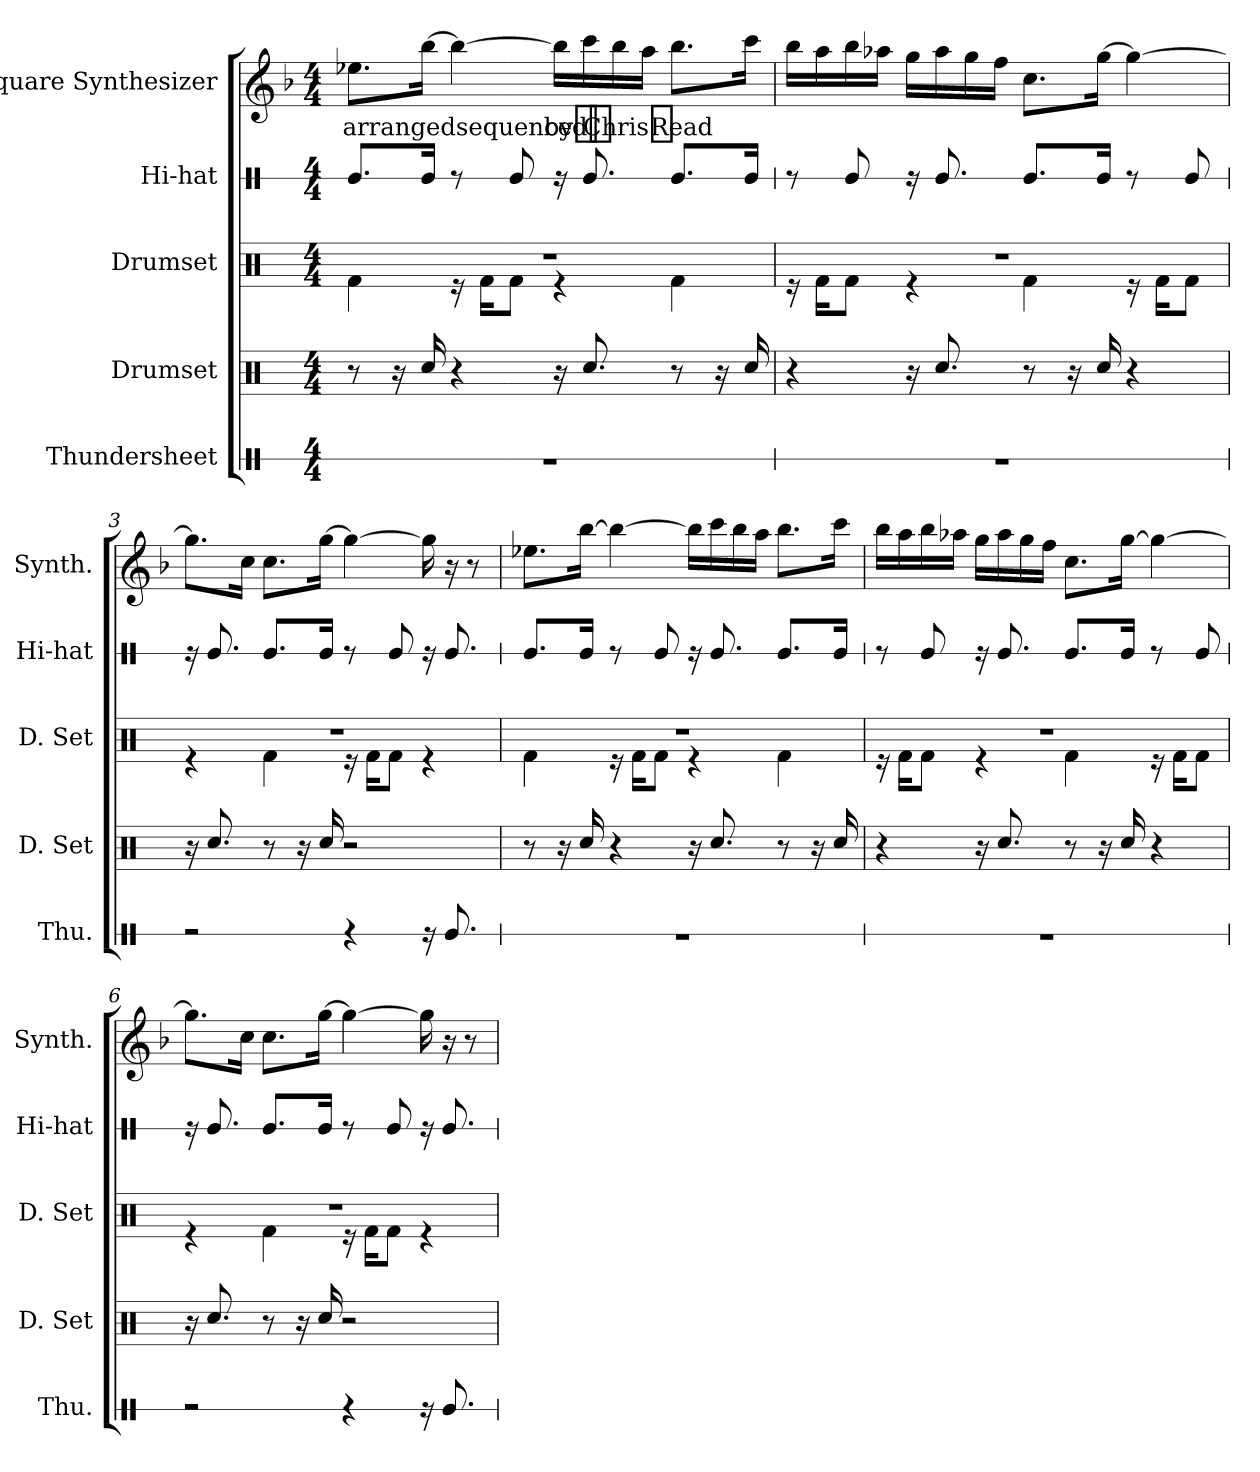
**kern	**kern	**kern	**kern	**kern	**text
*part5	*part4	*part3	*part2	*part1	*part1
*staff5	*staff4	*staff3	*staff2	*staff1	*staff1
*I"Thundersheet	*I"Drumset	*I"Drumset	*I"Hi-hat	*I"Square Synthesizer	*
*I'Thu.	*I'D. Set	*I'D. Set	*I'Hi-hat	*I'Synth.	*
*stria1	*	*	*stria1	*	*
*clefX	*clefX	*clefX	*clefX	*clefG2	*
*k[]	*k[]	*k[]	*k[]	*k[b-]	*
*M4/4	*M4/4	*M4/4	*M4/4	*M4/4	*
*MM120	*MM120	*MM120	*MM120	*MM120	*
=1	=1	=1	=1	=1	=1
*	*	*^	*	*	*
!	!	!	!	!	!	!LO:LY:b
1r	8r	1r	4Rf\	8.Re/L	8.ee-X\L	arrangedsequenced by Chris Read
.	16r	.	.	.	.	.
.	16Rcc/	.	.	16Re/Jk	[16bb-\Jk	.
.	4r	.	16r	8r	4bb-\_	.
.	.	.	16Rf\KL	.	.	.
.	.	.	8Rf\J	8Re/	.	.
.	16r	.	4r	16r	16bb-\LL]	.
.	8.Rcc/	.	.	8.Re/	16ccc\	.
.	.	.	.	.	16bb-\	.
.	.	.	.	.	16aa\JJ	.
.	8r	.	4Rf\	8.Re/L	8.bb-\L	.
.	16r	.	.	.	.	.
.	16Rcc/	.	.	16Re/Jk	16ccc\Jk	.
=2	=2	=2	=2	=2	=2	=2
1r	4r	1r	16r	8r	16bb-\LL	.
.	.	.	16Rf\KL	.	16aa\	.
.	.	.	8Rf\J	8Re/	16bb-\	.
.	.	.	.	.	16aa-X\JJ	.
.	16r	.	4r	16r	16gg\LL	.
.	8.Rcc/	.	.	8.Re/	16aa-\	.
.	.	.	.	.	16gg\	.
.	.	.	.	.	16ff\JJ	.
.	8r	.	4Rf\	8.Re/L	8.cc\L	.
.	16r	.	.	.	.	.
.	16Rcc/	.	.	16Re/Jk	[16gg\Jk	.
.	4r	.	16r	8r	4gg\_	.
.	.	.	16Rf\KL	.	.	.
.	.	.	8Rf\J	8Re/	.	.
!!LO:LB:g=z
=3	=3	=3	=3	=3	=3	=3
2r	16r	1r	4r	16r	8.gg\L]	.
.	8.Rcc/	.	.	8.Re/	.	.
.	.	.	.	.	16cc\Jk	.
.	8r	.	4Rf\	8.Re/L	8.cc\L	.
.	16r	.	.	.	.	.
.	16Rcc/	.	.	16Re/Jk	[16gg\Jk	.
4r	2r	.	16r	8r	4gg\_	.
.	.	.	16Rf\KL	.	.	.
.	.	.	8Rf\J	8Re/	.	.
16r	.	.	4r	16r	16gg\]	.
8.Re/	.	.	.	8.Re/	16r	.
.	.	.	.	.	8r	.
=4	=4	=4	=4	=4	=4	=4
1r	8r	1r	4Rf\	8.Re/L	8.ee-X\L	.
.	16r	.	.	.	.	.
.	16Rcc/	.	.	16Re/Jk	[16bb-\Jk	.
.	4r	.	16r	8r	4bb-\_	.
.	.	.	16Rf\KL	.	.	.
.	.	.	8Rf\J	8Re/	.	.
.	16r	.	4r	16r	16bb-\LL]	.
.	8.Rcc/	.	.	8.Re/	16ccc\	.
.	.	.	.	.	16bb-\	.
.	.	.	.	.	16aa\JJ	.
.	8r	.	4Rf\	8.Re/L	8.bb-\L	.
.	16r	.	.	.	.	.
.	16Rcc/	.	.	16Re/Jk	16ccc\Jk	.
!!LO:LB:g=z
=5	=5	=5	=5	=5	=5	=5
1r	4r	1r	16r	8r	16bb-\LL	.
.	.	.	16Rf\KL	.	16aa\	.
.	.	.	8Rf\J	8Re/	16bb-\	.
.	.	.	.	.	16aa-X\JJ	.
.	16r	.	4r	16r	16gg\LL	.
.	8.Rcc/	.	.	8.Re/	16aa-\	.
.	.	.	.	.	16gg\	.
.	.	.	.	.	16ff\JJ	.
.	8r	.	4Rf\	8.Re/L	8.cc\L	.
.	16r	.	.	.	.	.
.	16Rcc/	.	.	16Re/Jk	[16gg\Jk	.
.	4r	.	16r	8r	4gg\_	.
.	.	.	16Rf\KL	.	.	.
.	.	.	8Rf\J	8Re/	.	.
=6	=6	=6	=6	=6	=6	=6
2r	16r	1r	4r	16r	8.gg\L]	.
.	8.Rcc/	.	.	8.Re/	.	.
.	.	.	.	.	16cc\Jk	.
.	8r	.	4Rf\	8.Re/L	8.cc\L	.
.	16r	.	.	.	.	.
.	16Rcc/	.	.	16Re/Jk	[16gg\Jk	.
4r	2r	.	16r	8r	4gg\_	.
.	.	.	16Rf\KL	.	.	.
.	.	.	8Rf\J	8Re/	.	.
16r	.	.	4r	16r	16gg\]	.
8.Re/	.	.	.	8.Re/	16r	.
.	.	.	.	.	8r	.
*	*	*v	*v	*	*	*
=	=	=	=	=	=
*-	*-	*-	*-	*-	*-
